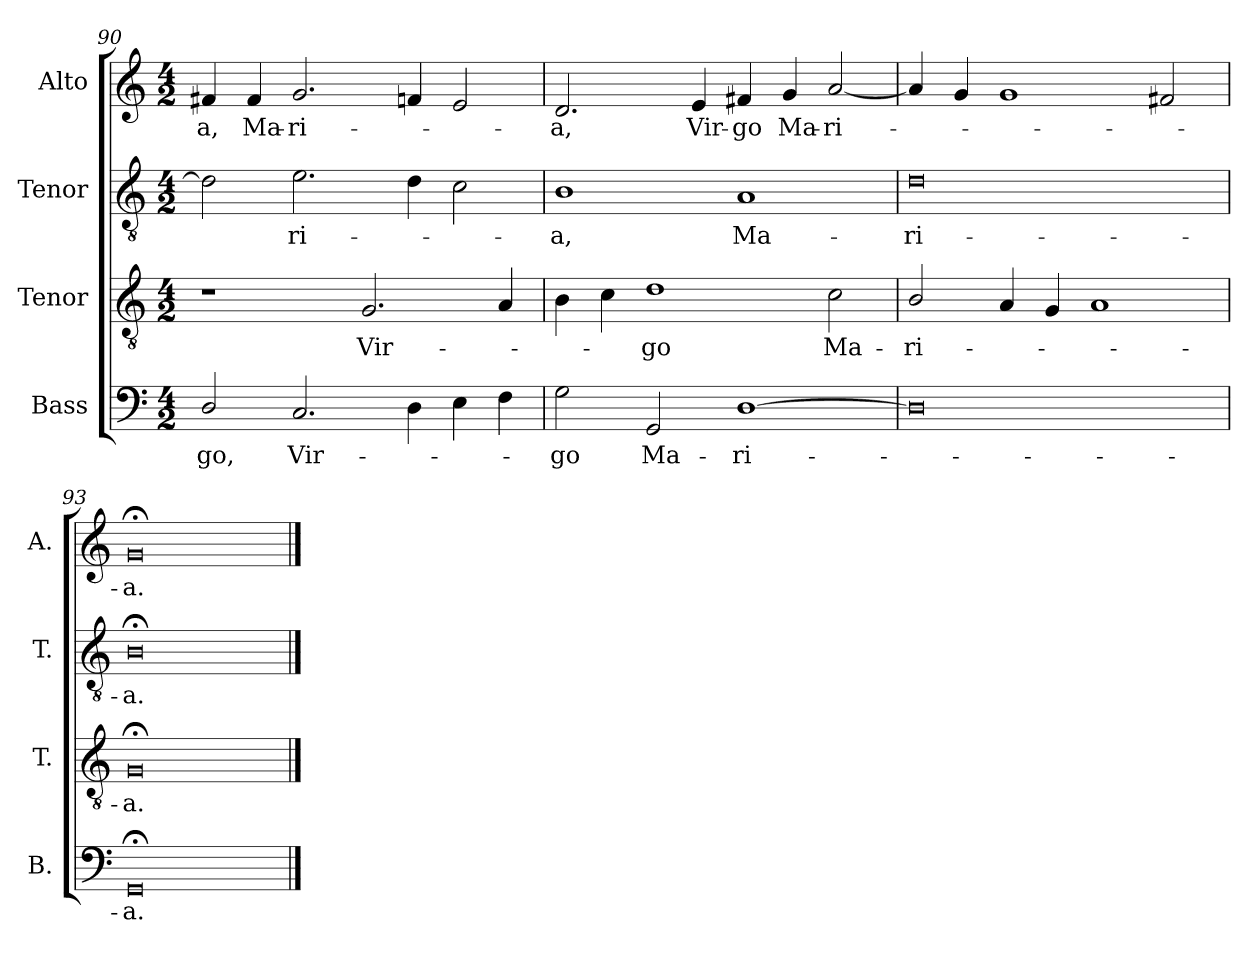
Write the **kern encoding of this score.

**kern	**text	**kern	**text	**kern	**text	**kern	**text
*part4	*part4	*part3	*part3	*part2	*part2	*part1	*part1
*staff4	*staff4	*staff3	*staff3	*staff2	*staff2	*staff1	*staff1
*I"Bass	*	*I"Tenor	*	*I"Tenor	*	*I"Alto	*
*I'B.	*	*I'T.	*	*I'T.	*	*I'A.	*
*clefF4	*	*clefGv2	*	*clefGv2	*	*clefG2	*
*	*	*ITrd7c12	*	*ITrd7c12	*	*	*
*k[]	*	*k[]	*	*k[]	*	*k[]	*
*C:	*	*C:	*	*C:	*	*C:	*
*M4/2	*	*M4/2	*	*M4/2	*	*M4/2	*
=90	=90	=90	=90	=90	=90	=90	=90
!	!LO:LY:b:color=#000000	!	!	!	!	!	!
!	!	!	!	!	!	!	!LO:LY:b:color=#000000
2Di/	-go,	1r	.	2Di\]	.	4f#Xi/	-a,
!	!	!	!	!	!	!	!LO:LY:b:color=#000000
.	.	.	.	.	.	4f#i/	Ma-
!	!LO:LY:b:color=#000000	!	!	!	!	!	!
!	!	!	!	!	!LO:LY:b:color=#000000	!	!
!	!	!	!	!	!	!	!LO:LY:b:color=#000000
2.Ci/	Vir-	.	.	2.Ei\	-ri-	2.gi/	-ri-
!	!	!	!LO:LY:b:color=#000000	!	!	!	!
.	.	2.GGi/	Vir-	.	.	.	.
4Di\	.	.	.	4Di\	.	4fni/	.
4Ei\	.	.	.	2Ci\	.	2ei/	.
4Fi\	.	4AAi/	.	.	.	.	.
=91	=91	=91	=91	=91	=91	=91	=91
!	!LO:LY:b:color=#000000	!	!	!	!	!	!
!	!	!	!	!	!LO:LY:b:color=#000000	!	!
!	!	!	!	!	!	!	!LO:LY:b:color=#000000
2Gi\	-go	4BBi\	.	1BBi	-a,	2.di/	-a,
.	.	4Ci\	.	.	.	.	.
!	!LO:LY:b:color=#000000	!	!	!	!	!	!
!	!	!	!LO:LY:b:color=#000000	!	!	!	!
2GGi/	Ma-	1Di	-go	.	.	.	.
!	!	!	!	!	!	!	!LO:LY:b:color=#000000
.	.	.	.	.	.	4ei/	Vir-
!	!LO:LY:b:color=#000000	!	!	!	!	!	!
!	!	!	!	!	!LO:LY:b:color=#000000	!	!
!	!	!	!	!	!	!	!LO:LY:b:color=#000000
[1Di	-ri-	.	.	1AAi	Ma-	4f#Xi/	-go
!	!	!	!	!	!	!	!LO:LY:b:color=#000000
.	.	.	.	.	.	4gi/	Ma-
!	!	!	!LO:LY:b:color=#000000	!	!	!	!
!	!	!	!	!	!	!	!LO:LY:b:color=#000000
.	.	2Ci\	Ma-	.	.	[2ai/	-ri-
=92	=92	=92	=92	=92	=92	=92	=92
!	!	!	!LO:LY:b:color=#000000	!	!	!	!
!	!	!	!	!	!LO:LY:b:color=#000000	!	!
0Di]	.	2BBi/	-ri-	0Di	-ri-	4ai/]	.
.	.	.	.	.	.	4gi/	.
.	.	4AAi/	.	.	.	1gi	.
.	.	4GGi/	.	.	.	.	.
.	.	1AAi	.	.	.	.	.
.	.	.	.	.	.	2f#Xi/	.
=93	=93	=93	=93	=93	=93	=93	=93
!	!LO:LY:b:color=#000000	!	!	!	!	!	!
!	!	!	!LO:LY:b:color=#000000	!	!	!	!
!	!	!	!	!	!LO:LY:b:color=#000000	!	!
!	!	!	!	!	!	!	!LO:LY:b:color=#000000
0GG;i	-a.	0GG;i	-a.	0BB;i	-a.	0g;i	-a.
==	==	==	==	==	==	==	==
*-	*-	*-	*-	*-	*-	*-	*-
